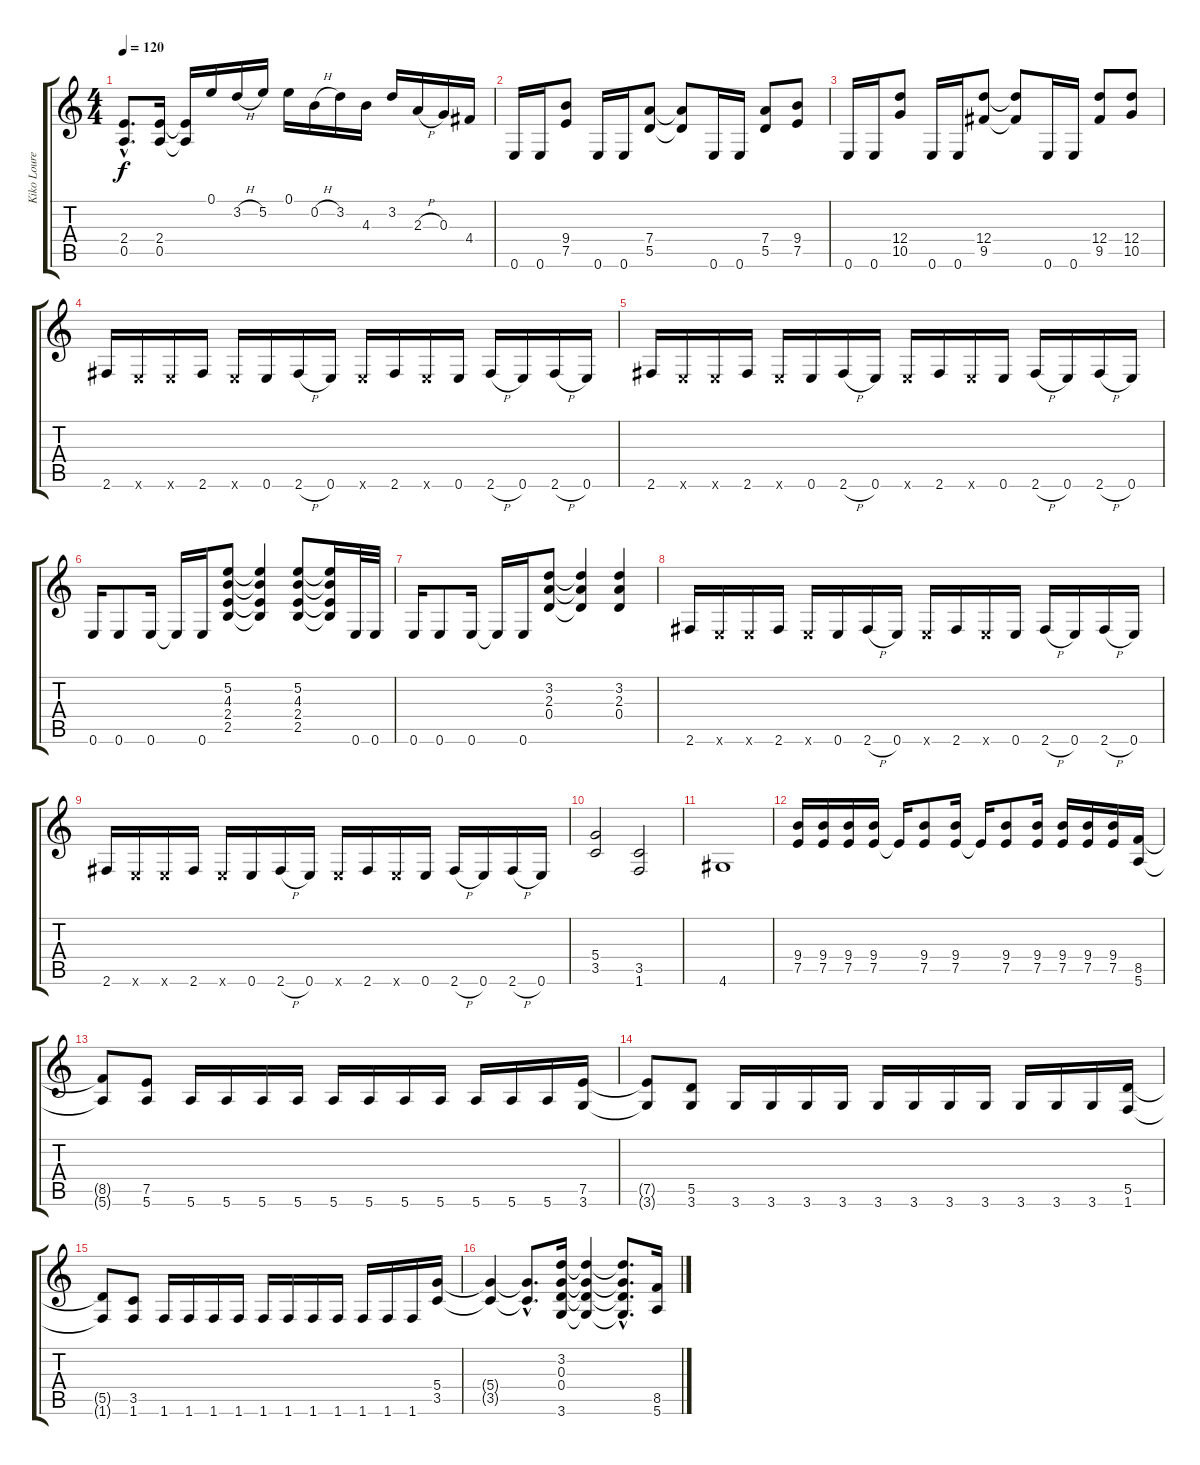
\track ("Kiko Loureiro" "Kiko Loure") {instrument distortionguitar}
\staff {score tabs}
\tuning (E4 B3 G3 D3 A2 E2) {hide}
\ts (4 4)
\tempo 120
\clef g2
\ks c
(2.4{hac} 0.5{hac}).8{d dy f} (2.4 0.5).16 (2.4{t} 0.5{t}).16 0.1.16 3.2{h}.16 5.2.16 0.1.16 0.2{h}.16 3.2.16 4.3.16 3.2.16 2.3{h}.16 0.3.16 4.4.16 |
0.6.16 0.6.16 (9.4 7.5).8 0.6.16 0.6.16 (7.4 5.5).8 (7.4{t} 5.5{t}).8 0.6.16 0.6.16 (7.4 5.5).8 (9.4 7.5).8 |
0.6.16 0.6.16 (12.4 10.5).8 0.6.16 0.6.16 (12.4 9.5).8 (12.4{t} 9.5{t}).8 0.6.16 0.6.16 (12.4 9.5).8 (12.4 10.5).8 |
2.6.16 0.6{x}.16 0.6{x}.16 2.6.16 0.6{x}.16 0.6.16 2.6{h}.16 0.6.16 0.6{x}.16 2.6.16 0.6{x}.16 0.6.16 2.6{h}.16 0.6.16 2.6{h}.16 0.6.16 |
2.6.16 0.6{x}.16 0.6{x}.16 2.6.16 0.6{x}.16 0.6.16 2.6{h}.16 0.6.16 0.6{x}.16 2.6.16 0.6{x}.16 0.6.16 2.6{h}.16 0.6.16 2.6{h}.16 0.6.16 |
0.6.16 0.6.8 0.6.16 0.6{t}.16 0.6.16 (5.2 4.3 2.4 2.5).8 (5.2{t} 4.3{t} 2.4{t} 2.5{t}).4 (5.2 4.3 2.4 2.5).8 (5.2{t} 4.3{t} 2.4{t} 2.5{t}).16 0.6.32 0.6.32 |
0.6.16 0.6.8 0.6.16 0.6{t}.16 0.6.16 (3.2 2.3 0.4).8 (3.2{t} 2.3{t} 0.4{t}).4 (3.2 2.3 0.4).4 |
2.6.16 0.6{x}.16 0.6{x}.16 2.6.16 0.6{x}.16 0.6.16 2.6{h}.16 0.6.16 0.6{x}.16 2.6.16 0.6{x}.16 0.6.16 2.6{h}.16 0.6.16 2.6{h}.16 0.6.16 |
2.6.16 0.6{x}.16 0.6{x}.16 2.6.16 0.6{x}.16 0.6.16 2.6{h}.16 0.6.16 0.6{x}.16 2.6.16 0.6{x}.16 0.6.16 2.6{h}.16 0.6.16 2.6{h}.16 0.6.16 |
(5.4 3.5).2 (3.5 1.6).2 |
4.6.1 |
(9.4 7.5).16 (9.4 7.5).16 (9.4 7.5).16 (9.4 7.5).16 7.5{t}.16 (9.4 7.5).8 (9.4 7.5).16 7.5{t}.16 (9.4 7.5).8 (9.4 7.5).16 (9.4 7.5).16 (9.4 7.5).16 (9.4 7.5).16 (8.5 5.6).16 |
(8.5{t} 5.6{t}).8 (7.5 5.6).8 5.6.16 5.6.16 5.6.16 5.6.16 5.6.16 5.6.16 5.6.16 5.6.16 5.6.16 5.6.16 5.6.16 (7.5 3.6).16 |
(7.5{t} 3.6{t}).8 (5.5 3.6).8 3.6.16 3.6.16 3.6.16 3.6.16 3.6.16 3.6.16 3.6.16 3.6.16 3.6.16 3.6.16 3.6.16 (5.5 1.6).16 |
(5.5{t} 1.6{t}).8 (3.5 1.6).8 1.6.16 1.6.16 1.6.16 1.6.16 1.6.16 1.6.16 1.6.16 1.6.16 1.6.16 1.6.16 1.6.16 (5.4 3.5).16 |
(5.4{t} 3.5{t}).4 (5.4{hac t} 3.5{hac t}).8{d} (3.2 0.3 0.4 3.6).16 (3.2{t} 0.3{t} 0.4{t} 3.6{t}).4 (3.2{hac t} 0.3{hac t} 0.4{hac t} 3.6{hac t}).8{d} (8.5 5.6).16
